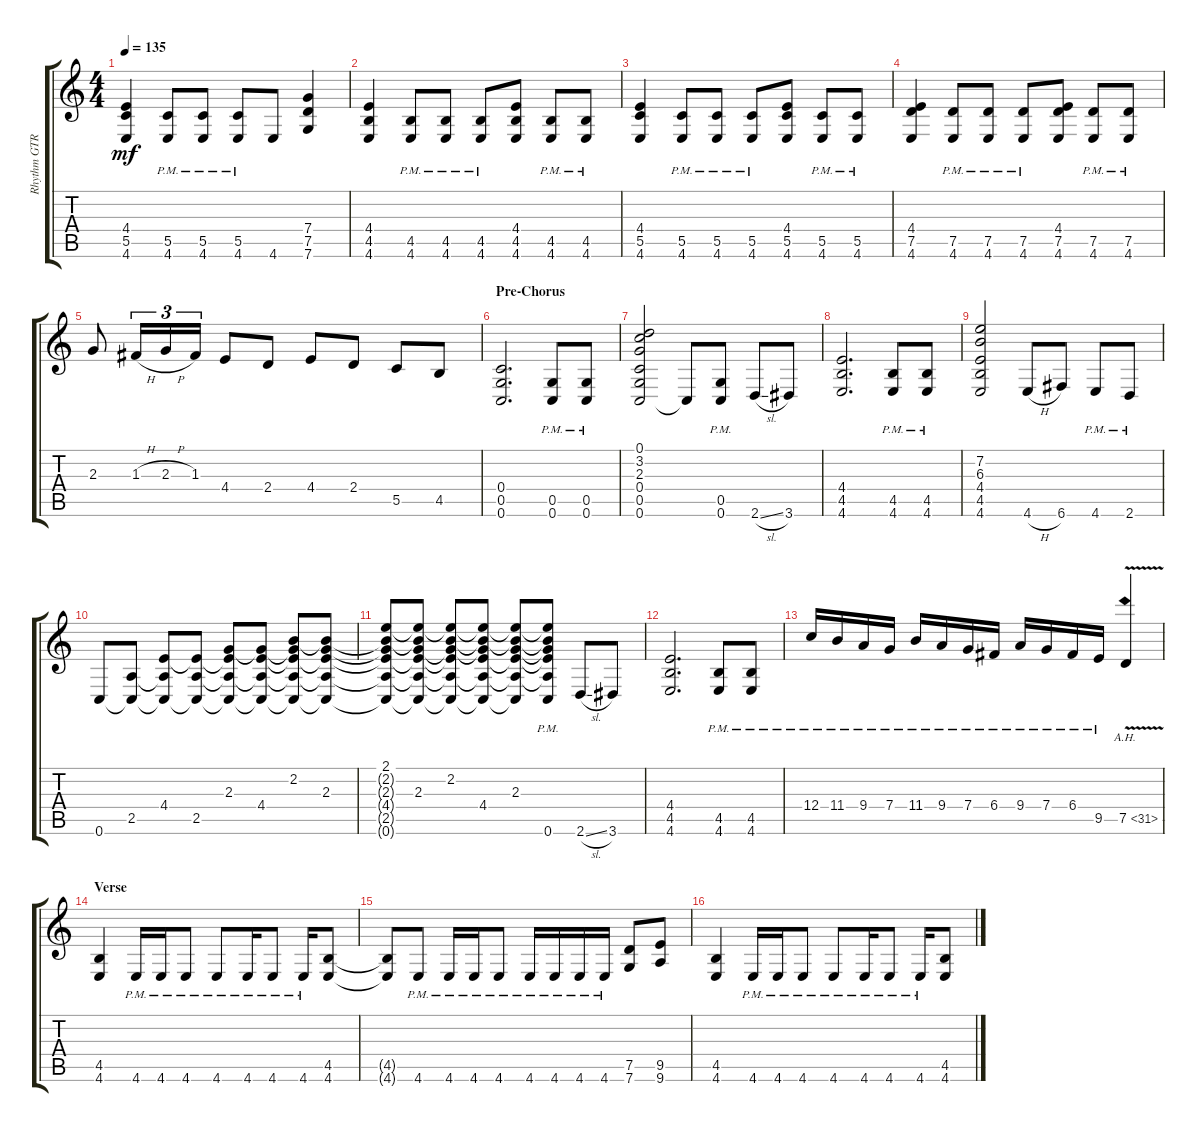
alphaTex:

\track ("Rhythm GTR 2" "Rhythm GTR") {instrument distortionguitar}
\staff {score tabs}
\tuning (D4 A3 F3 C3 G2 C2) {hide}
\ts (4 4)
\tempo 135
\clef g2
\ks c
(4.4 5.5 4.6).4{dy mf} (5.5{pm} 4.6{pm}).8 (5.5{pm} 4.6{pm}).8 (5.5{pm} 4.6{pm}).8 4.6.8 (7.4 7.5 7.6).4 |
(4.4 4.5 4.6).4 (4.5{pm} 4.6{pm}).8 (4.5{pm} 4.6{pm}).8 (4.5{pm} 4.6{pm}).8 (4.4 4.5 4.6).8 (4.5{pm} 4.6{pm}).8 (4.5{pm} 4.6{pm}).8 |
(4.4 5.5 4.6).4 (5.5{pm} 4.6{pm}).8 (5.5{pm} 4.6{pm}).8 (5.5{pm} 4.6{pm}).8 (4.4 5.5 4.6).8 (5.5{pm} 4.6{pm}).8 (5.5{pm} 4.6{pm}).8 |
(4.4 7.5 4.6).4 (7.5{pm} 4.6{pm}).8 (7.5{pm} 4.6{pm}).8 (7.5{pm} 4.6{pm}).8 (4.4 7.5 4.6).8 (7.5{pm} 4.6{pm}).8 (7.5{pm} 4.6{pm}).8 |
2.3.8 1.3{h}.16{tu (3 2)} 2.3{h}.16{tu (3 2)} 1.3.16{tu (3 2)} 4.4.8 2.4.8 4.4.8 2.4.8 5.5.8 4.5.8 |
\section ("" "Pre-Chorus")
(0.4 0.5 0.6).2{d} (0.5{pm} 0.6{pm}).8 (0.5{pm} 0.6{pm}).8 |
(0.1 3.2 2.3 0.4 0.5 0.6).2 0.6{t}.8 (0.5{pm} 0.6{pm}).8 2.6{sl}.8 3.6.8 |
(4.4 4.5 4.6).2{d} (4.5{pm} 4.6{pm}).8 (4.5{pm} 4.6{pm}).8 |
(7.2 6.3 4.4 4.5 4.6).2 4.6{h}.8 6.6.8 4.6{pm}.8 2.6{pm}.8 |
0.6.8 (2.5 0.6{t}).8 (4.4 2.5{t} 0.6{t}).8 (4.4{t} 2.5 0.6{t}).8 (2.3 4.4{t} 2.5{t} 0.6{t}).8 (2.3{t} 4.4 2.5{t} 0.6{t}).8 (2.2 2.3{t} 4.4{t} 2.5{t} 0.6{t}).8 (2.2{t} 2.3 4.4{t} 2.5{t} 0.6{t}).8 |
(2.1 2.2{t} 2.3{t} 4.4{t} 2.5{t} 0.6{t}).8 (2.1{t} 2.2{t} 2.3 4.4{t} 2.5{t} 0.6{t}).8 (2.1{t} 2.2 2.3{t} 4.4{t} 2.5{t} 0.6{t}).8 (2.1{t} 2.2{t} 2.3{t} 4.4 2.5{t} 0.6{t}).8 (2.1{t} 2.2{t} 2.3 4.4{t} 2.5{t} 0.6{t}).8 (2.1{t} 2.2{t} 2.3{t} 4.4{t} 2.5{t} 0.6{pm}).8 2.6{sl}.8 3.6.8 |
(4.4 4.5 4.6).2{d} (4.5{pm} 4.6{pm}).8 (4.5{pm} 4.6{pm}).8 |
12.4{pm}.16 11.4{pm}.16 9.4{pm}.16 7.4{pm}.16 11.4{pm}.16 9.4{pm}.16 7.4{pm}.16 6.4{pm}.16 9.4{pm}.16 7.4{pm}.16 6.4{pm}.16 9.5{pm}.16 7.5{ah 24 v}.4 |
\section ("" "Verse")
(4.5 4.6).4 4.6{pm}.16 4.6{pm}.16 4.6{pm}.8 4.6{pm}.8 4.6{pm}.16 4.6{pm}.8 4.6{pm}.16 (4.5 4.6).8 |
(4.5{t} 4.6{t}).8 4.6{pm}.8 4.6{pm}.16 4.6{pm}.16 4.6{pm}.8 4.6{pm}.16 4.6{pm}.16 4.6{pm}.16 4.6{pm}.16 (7.5 7.6).8 (9.5 9.6).8 |
(4.5 4.6).4 4.6{pm}.16 4.6{pm}.16 4.6{pm}.8 4.6{pm}.8 4.6{pm}.16 4.6{pm}.8 4.6{pm}.16 (4.5 4.6).8
